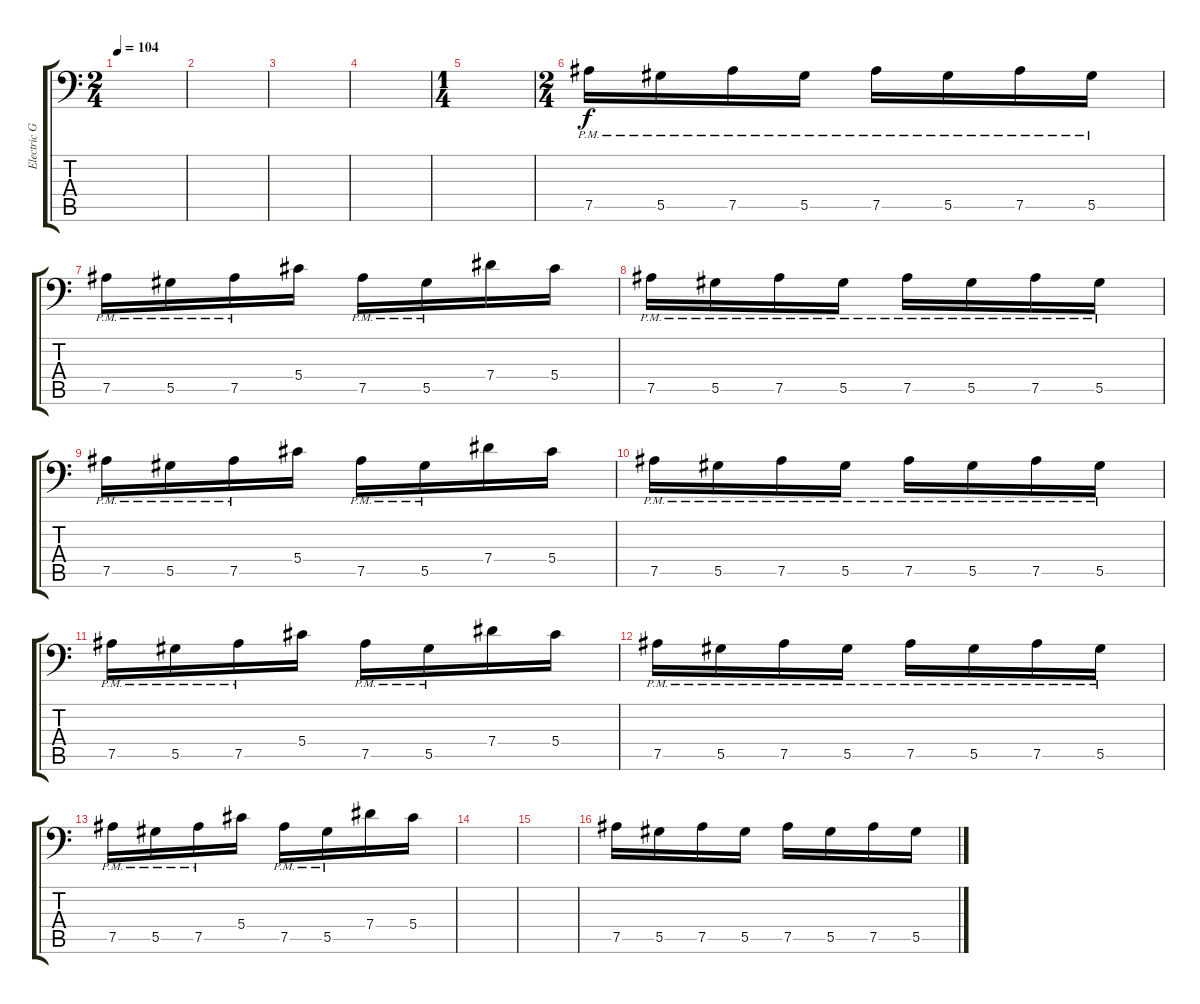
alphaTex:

\track ("Electric Guitar" "Electric G") {instrument distortionguitar}
\staff {score tabs}
\tuning (Bb3 F3 Db3 Ab2 Eb2 Bb1) {hide}
\ts (2 4)
\tempo 104
\clef f4
\ks c
|
|
|
|
\ts (1 4)
|
\ts (2 4)
7.5{pm}.16 5.5{pm}.16 7.5{pm}.16 5.5{pm}.16 7.5{pm}.16 5.5{pm}.16 7.5{pm}.16 5.5{pm}.16 |
7.5{pm}.16 5.5{pm}.16 7.5{pm}.16 5.4.16 7.5{pm}.16 5.5{pm}.16 7.4.16 5.4.16 |
7.5{pm}.16 5.5{pm}.16 7.5{pm}.16 5.5{pm}.16 7.5{pm}.16 5.5{pm}.16 7.5{pm}.16 5.5{pm}.16 |
7.5{pm}.16 5.5{pm}.16 7.5{pm}.16 5.4.16 7.5{pm}.16 5.5{pm}.16 7.4.16 5.4.16 |
7.5{pm}.16 5.5{pm}.16 7.5{pm}.16 5.5{pm}.16 7.5{pm}.16 5.5{pm}.16 7.5{pm}.16 5.5{pm}.16 |
7.5{pm}.16 5.5{pm}.16 7.5{pm}.16 5.4.16 7.5{pm}.16 5.5{pm}.16 7.4.16 5.4.16 |
7.5{pm}.16 5.5{pm}.16 7.5{pm}.16 5.5{pm}.16 7.5{pm}.16 5.5{pm}.16 7.5{pm}.16 5.5{pm}.16 |
7.5{pm}.16 5.5{pm}.16 7.5{pm}.16 5.4.16 7.5{pm}.16 5.5{pm}.16 7.4.16 5.4.16 |
|
|
7.5.16 5.5.16 7.5.16 5.5.16 7.5.16 5.5.16 7.5.16 5.5.16
